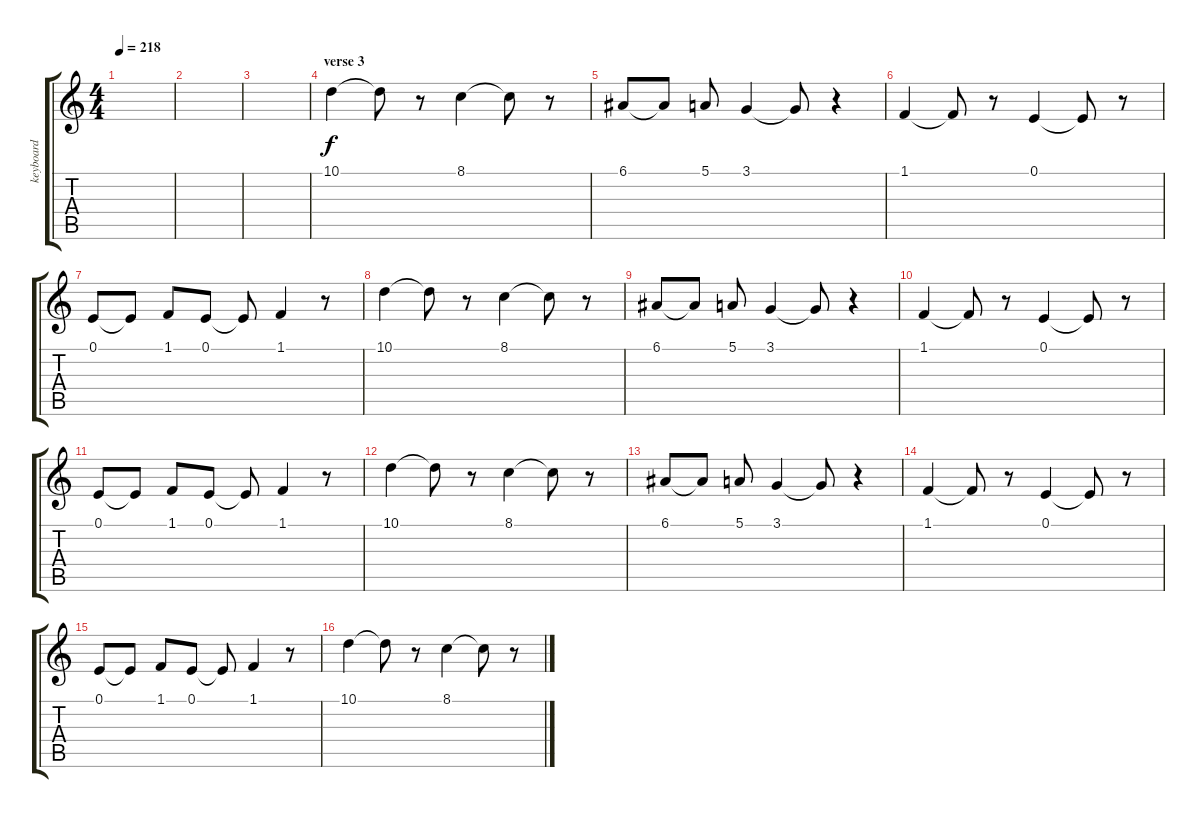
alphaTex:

\track ("keyboard" "keyboard") {instrument harpsichord}
\staff {score tabs}
\tuning (E4 B3 G3 D3 A2 E2) {hide}
\ts (4 4)
\tempo 218
\clef g2
\ks c
|
|
|
\section ("" "verse 3")
10.1.4 10.1{t}.8 r.8 8.1.4 8.1{t}.8 r.8 |
6.1.8 6.1{t}.8 5.1.8 3.1.4 3.1{t}.8 r.4 |
1.1.4 1.1{t}.8 r.8 0.1.4 0.1{t}.8 r.8 |
0.1.8 0.1{t}.8 1.1.8 0.1.8 0.1{t}.8 1.1.4 r.8 |
10.1.4 10.1{t}.8 r.8 8.1.4 8.1{t}.8 r.8 |
6.1.8 6.1{t}.8 5.1.8 3.1.4 3.1{t}.8 r.4 |
1.1.4 1.1{t}.8 r.8 0.1.4 0.1{t}.8 r.8 |
0.1.8 0.1{t}.8 1.1.8 0.1.8 0.1{t}.8 1.1.4 r.8 |
10.1.4 10.1{t}.8 r.8 8.1.4 8.1{t}.8 r.8 |
6.1.8 6.1{t}.8 5.1.8 3.1.4 3.1{t}.8 r.4 |
1.1.4 1.1{t}.8 r.8 0.1.4 0.1{t}.8 r.8 |
0.1.8 0.1{t}.8 1.1.8 0.1.8 0.1{t}.8 1.1.4 r.8 |
10.1.4 10.1{t}.8 r.8 8.1.4 8.1{t}.8 r.8
